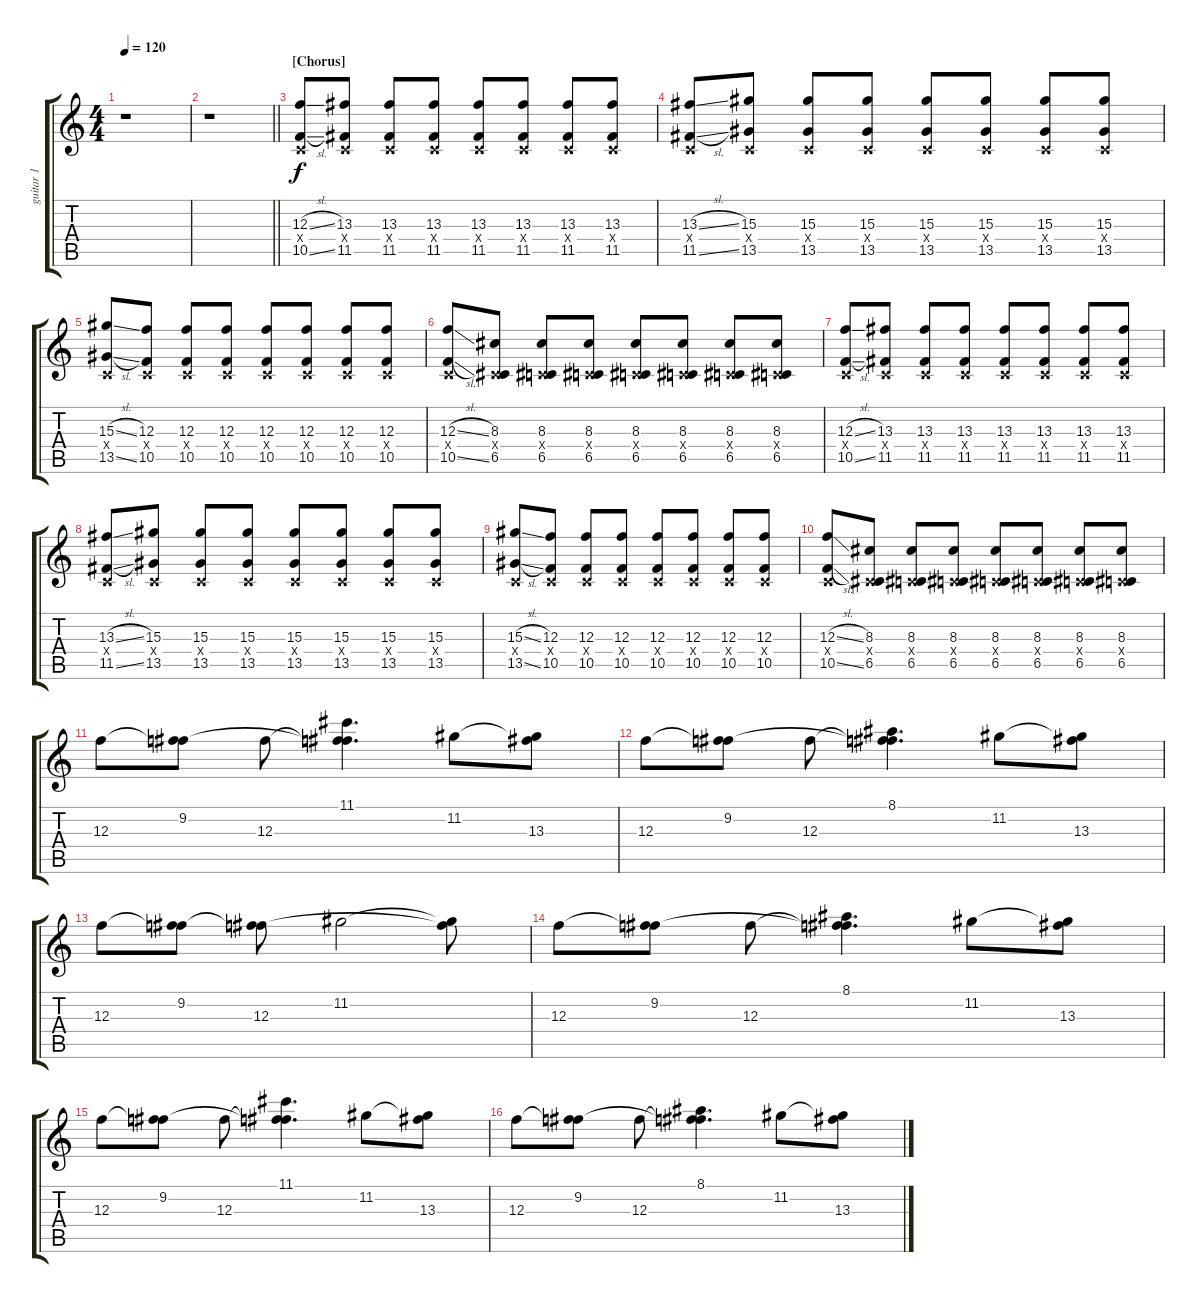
\track ("guitar 1" "guitar 1") {instrument distortionguitar}
\staff {score tabs}
\tuning (D4 A3 F3 C3 G2 C2) {hide}
\ts (4 4)
\tempo 120
\clef g2
\ks c
r.1{dy f} |
\barLineRight lightlight
r.1 |
\section ("" "[Chorus]")
(12.3{sl} 0.4{x} 10.5{sl}).8 (13.3 0.4{x} 11.5).8 (13.3 0.4{x} 11.5).8 (13.3 0.4{x} 11.5).8 (13.3 0.4{x} 11.5).8 (13.3 0.4{x} 11.5).8 (13.3 0.4{x} 11.5).8 (13.3 0.4{x} 11.5).8 |
(13.3{sl} 0.4{x} 11.5{sl}).8 (15.3 0.4{x} 13.5).8 (15.3 0.4{x} 13.5).8 (15.3 0.4{x} 13.5).8 (15.3 0.4{x} 13.5).8 (15.3 0.4{x} 13.5).8 (15.3 0.4{x} 13.5).8 (15.3 0.4{x} 13.5).8 |
(15.3{sl} 0.4{x} 13.5{sl}).8 (12.3 0.4{x} 10.5).8 (12.3 0.4{x} 10.5).8 (12.3 0.4{x} 10.5).8 (12.3 0.4{x} 10.5).8 (12.3 0.4{x} 10.5).8 (12.3 0.4{x} 10.5).8 (12.3 0.4{x} 10.5).8 |
(12.3{sl} 0.4{x} 10.5{sl}).8 (8.3 0.4{x} 6.5).8 (8.3 0.4{x} 6.5).8 (8.3 0.4{x} 6.5).8 (8.3 0.4{x} 6.5).8 (8.3 0.4{x} 6.5).8 (8.3 0.4{x} 6.5).8 (8.3 0.4{x} 6.5).8 |
(12.3{sl} 0.4{x} 10.5{sl}).8 (13.3 0.4{x} 11.5).8 (13.3 0.4{x} 11.5).8 (13.3 0.4{x} 11.5).8 (13.3 0.4{x} 11.5).8 (13.3 0.4{x} 11.5).8 (13.3 0.4{x} 11.5).8 (13.3 0.4{x} 11.5).8 |
(13.3{sl} 0.4{x} 11.5{sl}).8 (15.3 0.4{x} 13.5).8 (15.3 0.4{x} 13.5).8 (15.3 0.4{x} 13.5).8 (15.3 0.4{x} 13.5).8 (15.3 0.4{x} 13.5).8 (15.3 0.4{x} 13.5).8 (15.3 0.4{x} 13.5).8 |
(15.3{sl} 0.4{x} 13.5{sl}).8 (12.3 0.4{x} 10.5).8 (12.3 0.4{x} 10.5).8 (12.3 0.4{x} 10.5).8 (12.3 0.4{x} 10.5).8 (12.3 0.4{x} 10.5).8 (12.3 0.4{x} 10.5).8 (12.3 0.4{x} 10.5).8 |
(12.3{sl} 0.4{x} 10.5{sl}).8 (8.3 0.4{x} 6.5).8 (8.3 0.4{x} 6.5).8 (8.3 0.4{x} 6.5).8 (8.3 0.4{x} 6.5).8 (8.3 0.4{x} 6.5).8 (8.3 0.4{x} 6.5).8 (8.3 0.4{x} 6.5).8 |
12.3.8 (9.2 12.3{t}).8 12.3.8 (11.1 9.2{t} 12.3{t}).4{d} 11.2.8 (11.2{t} 13.3).8 |
12.3.8 (9.2 12.3{t}).8 12.3.8 (8.1 9.2{t} 12.3{t}).4{d} 11.2.8 (11.2{t} 13.3).8 |
12.3.8 (9.2 12.3{t}).8 (9.2{t} 12.3).8 11.2.2 (11.2{t} 12.3{t}).8 |
12.3.8 (9.2 12.3{t}).8 12.3.8 (8.1 9.2{t} 12.3{t}).4{d} 11.2.8 (11.2{t} 13.3).8 |
12.3.8 (9.2 12.3{t}).8 12.3.8 (11.1 9.2{t} 12.3{t}).4{d} 11.2.8 (11.2{t} 13.3).8 |
12.3.8 (9.2 12.3{t}).8 12.3.8 (8.1 9.2{t} 12.3{t}).4{d} 11.2.8 (11.2{t} 13.3).8
